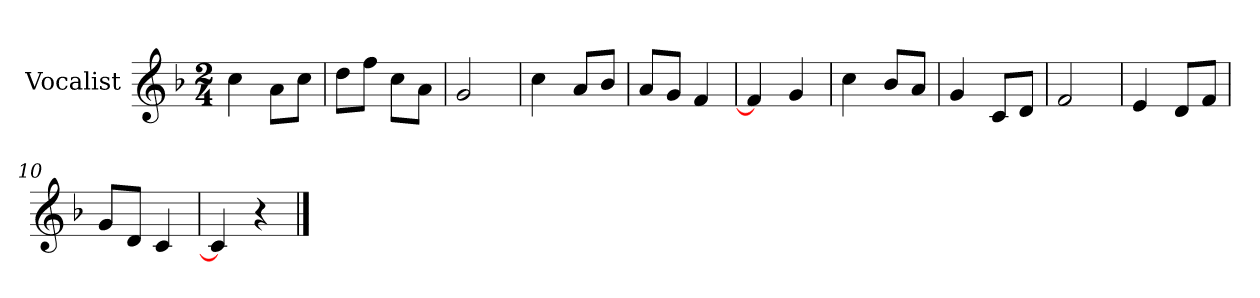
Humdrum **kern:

**kern
*part1
*staff1
*I"Vocalist
*k[b-]
*F:
*M2/4
=
4cc
8aL
8ccJ
=1
8ddL
8ffJ
8ccL
8aJ
=2
2g
=3
4cc
8aL
8b-J
=4
8aL
8gJ
4f
=5
4f]
4g
=6
4cc
8b-L
8aJ
=7
4g
8cL
8dJ
=8
2f
=9
4e
8dL
8fJ
=10
8gL
8dJ
4c
=11
4c]
4r
==
*-
